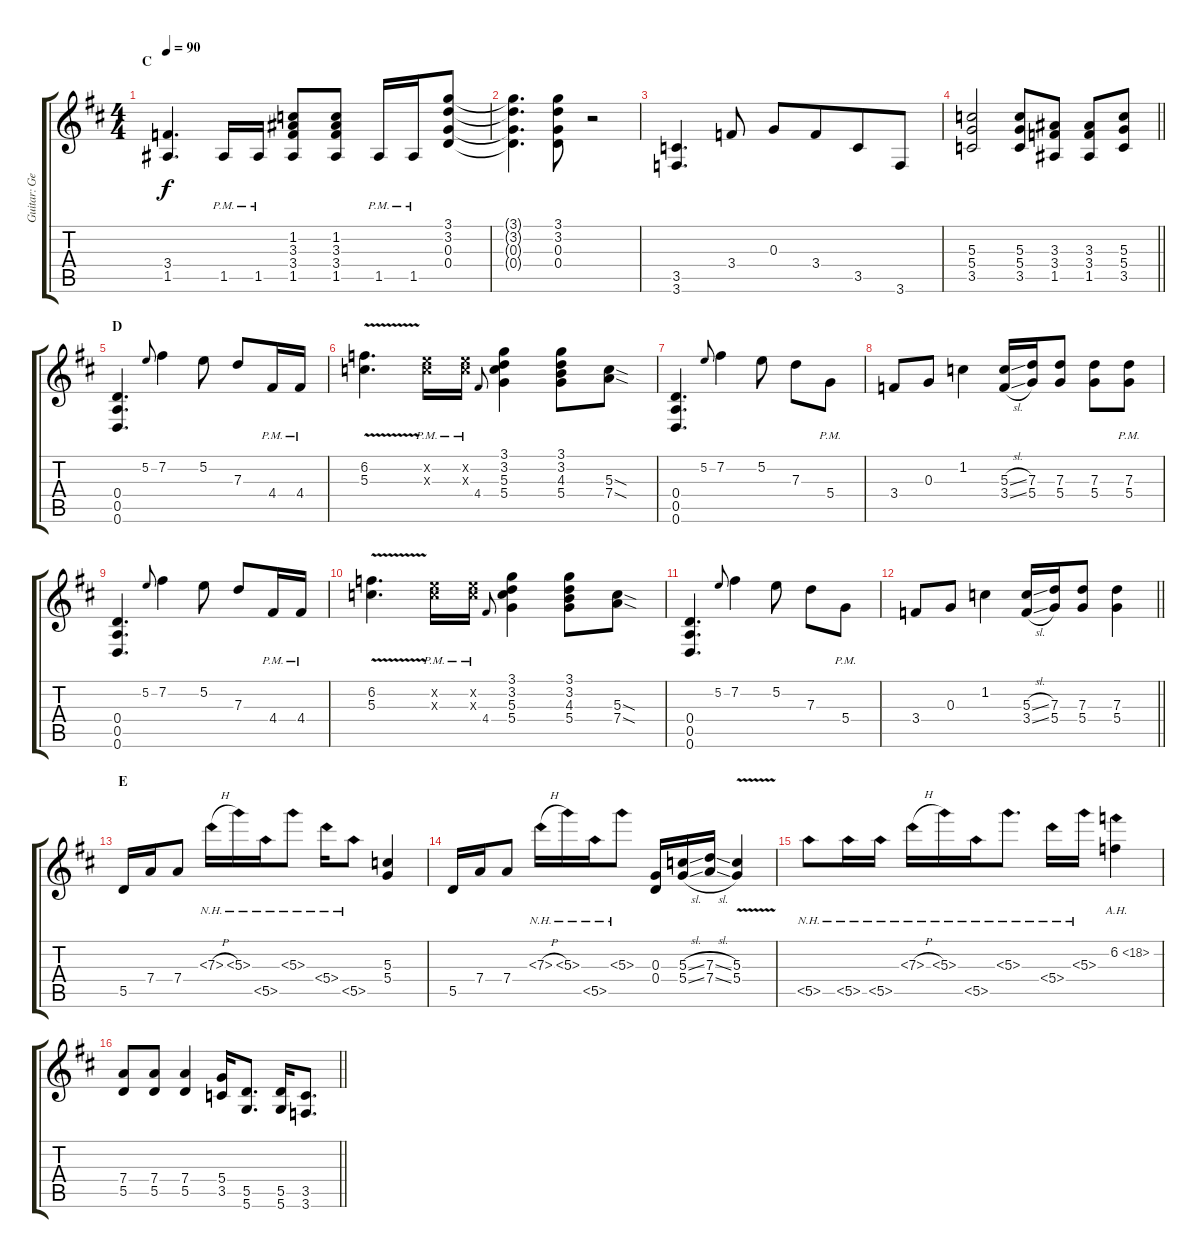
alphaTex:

\track ("Guitar: George" "Guitar: Ge") {instrument distortionguitar}
\staff {score tabs}
\tuning (E4 B3 G3 D3 A2 D2) {hide}
\ts (4 4)
\section ("" "C")
\tempo 90
\clef g2
\ks d
(3.4 1.5).4{d dy f} 1.5{pm}.16 1.5{pm}.16 (1.2 3.3 3.4 1.5).8 (1.2 3.3 3.4 1.5).8 1.5{pm}.16 1.5{pm}.16 (3.1 3.2 0.3 0.4).8 |
(3.1{t} 3.2{t} 0.3{t} 0.4{t}).4{d} (3.1 3.2 0.3 0.4).8 r.2 |
(3.5 3.6).4{d} 3.4.8 0.3.8 3.4.8{beam merge} 3.5.8 3.6.8 |
\barLineRight lightlight
(5.3 5.4 3.5).2 (5.3 5.4 3.5).8 (3.3 3.4 1.5).8 (3.3 3.4 1.5).8 (5.3 5.4 3.5).8 |
\section ("" "D")
(0.4 0.5 0.6).4{d} 5.2.8{gr onbeat} 7.2.4 5.2.8 7.3.8 4.4{pm}.16 4.4{pm}.16 |
(6.2{v} 5.3{v}).4{d} (5.2{pm x} 5.3{pm x}).16 (5.2{pm x} 5.3{pm x}).16 4.4.8{gr onbeat} (3.1 3.2 5.3 5.4).4 (3.1 3.2 4.3 5.4).8 (5.3{sod} 7.4{sod}).8 |
(0.4 0.5 0.6).4{d} 5.2.8{gr onbeat} 7.2.4 5.2.8 7.3.8 5.4{pm}.8 |
3.4.8 0.3.8 1.2.4 (5.3{sl} 3.4{sl}).16 (7.3 5.4).16 (7.3 5.4).8 (7.3 5.4).8 (7.3{pm} 5.4{pm}).8 |
(0.4 0.5 0.6).4{d} 5.2.8{gr onbeat} 7.2.4 5.2.8 7.3.8 4.4{pm}.16 4.4{pm}.16 |
(6.2{v} 5.3{v}).4{d} (5.2{pm x} 5.3{pm x}).16 (5.2{pm x} 5.3{pm x}).16 4.4.8{gr onbeat} (3.1 3.2 5.3 5.4).4 (3.1 3.2 4.3 5.4).8 (5.3{sod} 7.4{sod}).8 |
(0.4 0.5 0.6).4{d} 5.2.8{gr onbeat} 7.2.4 5.2.8 7.3.8 5.4{pm}.8 |
\barLineRight lightlight
3.4.8 0.3.8 1.2.4 (5.3{sl} 3.4{sl}).16 (7.3 5.4).16 (7.3 5.4).8 (7.3 5.4).4 |
\section ("" "E")
5.5.16 7.4.16 7.4.8 7.3{nh h}.16 5.3{nh}.16 5.5{nh}.16 5.3{nh}.8 5.4{nh}.16 5.5{nh}.8 (5.3 5.4).4 |
5.5.16 7.4.16 7.4.8 7.3{nh h}.16 5.3{nh}.16 5.5{nh}.16 5.3{nh}.8 (0.3 0.4).16 (5.3{sl} 5.4{sl}).16 (7.3{sl} 7.4{sl}).16 (5.3{v} 5.4{v}).4 |
5.5{nh}.8 5.5{nh}.16 5.5{nh}.16 7.3{nh h}.16 5.3{nh}.16 5.5{nh}.16 5.3{nh}.8{d} 5.4{nh}.16 5.3{nh}.16 6.2{ah 12}.4 |
\barLineRight lightlight
(7.4 5.5).8 (7.4 5.5).8 (7.4 5.5).4 (5.4 3.5).16 (5.5 5.6).8{d} (5.5 5.6).16 (3.5 3.6).8{d}
